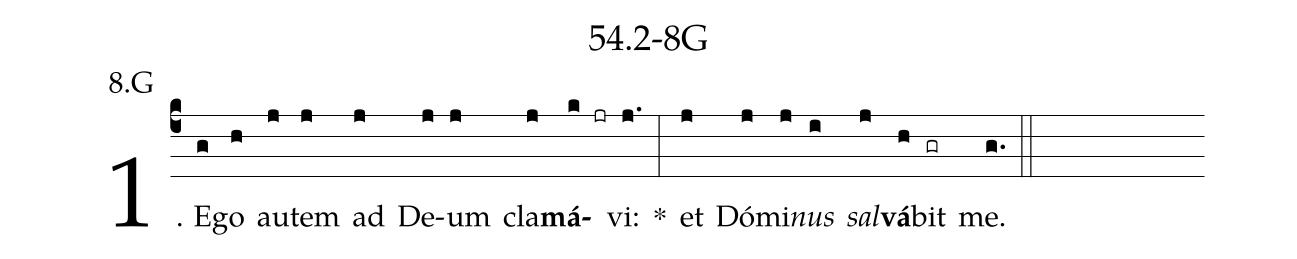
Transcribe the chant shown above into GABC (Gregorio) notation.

name: 54.2-8G;
annotation: 8.G;
%%
(c4)1. E(g)go(h) au(j)tem(j) ad(j) De(j)um(j) cla(j)<b>má</b>(k jr)vi:(j.) *(:) et(j) Dó(j)mi(j)<i>nus</i>(i) <i>sal</i>(j)<b>vá</b>(h)bit(gr) me.(g.) (::)


%E(j) u(j) o(i) u(j) a(h) e.(g.) (::)
